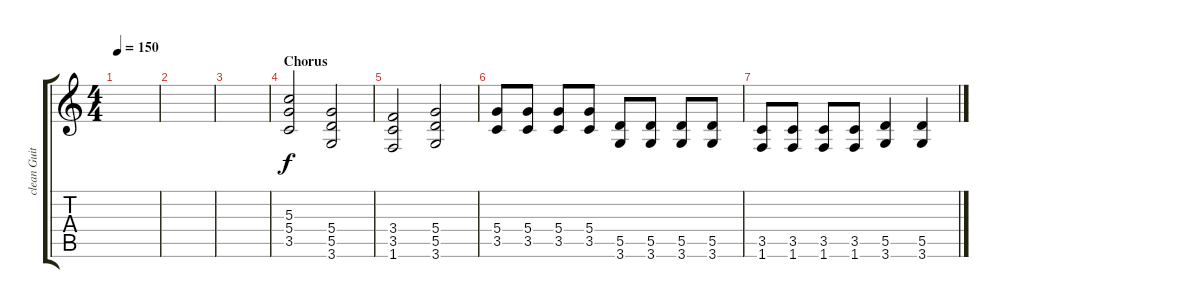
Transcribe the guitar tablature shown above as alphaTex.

\track ("clean Guitar" "clean Guit") {instrument acousticguitarsteel}
\staff {score tabs}
\tuning (E4 B3 G3 D3 A2 E2) {hide}
\ts (4 4)
\tempo 150
\clef g2
\ks c
|
|
|
\section ("" "Chorus")
(5.3 5.4 3.5).2 (5.4 5.5 3.6).2 |
(3.4 3.5 1.6).2 (5.4 5.5 3.6).2 |
(5.4 3.5).8 (5.4 3.5).8 (5.4 3.5).8 (5.4 3.5).8 (5.5 3.6).8 (5.5 3.6).8 (5.5 3.6).8 (5.5 3.6).8 |
(3.5 1.6).8 (3.5 1.6).8 (3.5 1.6).8 (3.5 1.6).8 (5.5 3.6).4 (5.5 3.6).4
